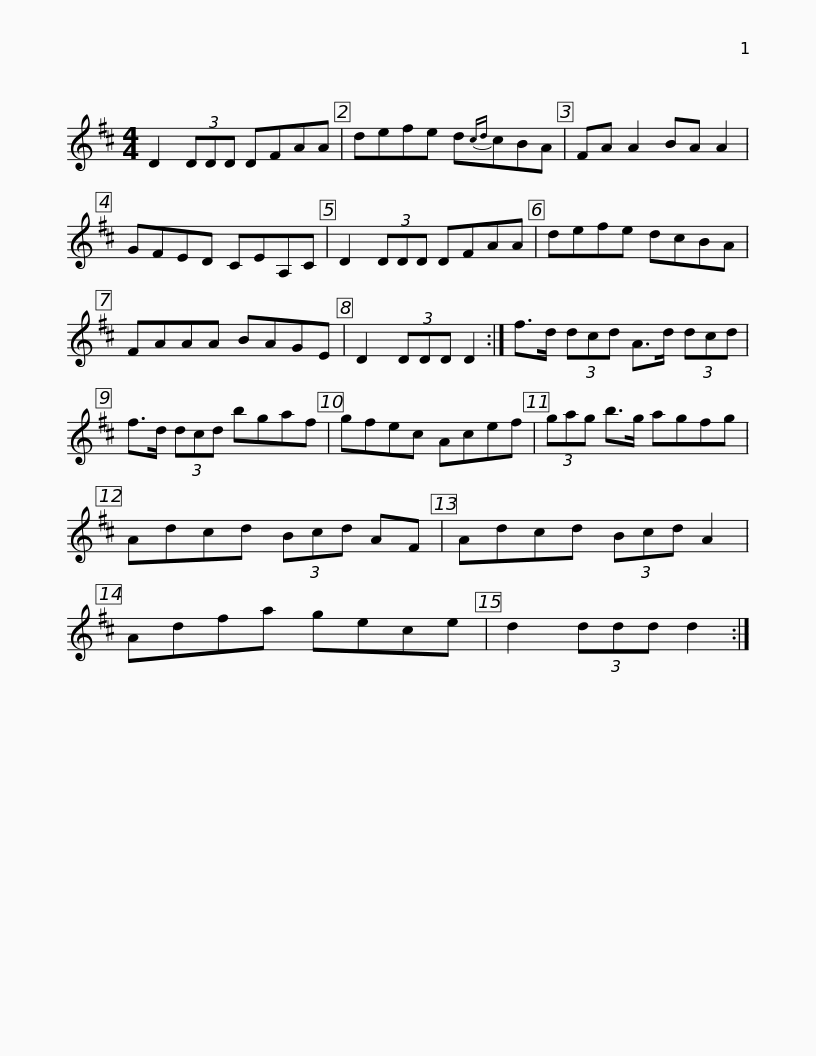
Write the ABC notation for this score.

X:1
L:1/8
M:4/4
I:linebreak $
K:D
V:1 treble
V:1
 D2 (3DDD DFAA | defe d{cd}cBA | FA A2 BA A2 | GFED CEA,C | D2 (3DDD DFAA |$ %5
 defe dcBA | FAAA BAGE | D2 (3DDD D2 :| f>d (3dcd A>d (3dcd | f>d (3dcd bgaf |$ %10
 gfec Acef | (3gag b>g agfg | Adcd (3Bcd AF | Adcd (3Bcd A2 | Adfa gece |$ %15
 d2 (3ddd d2 :| %16
